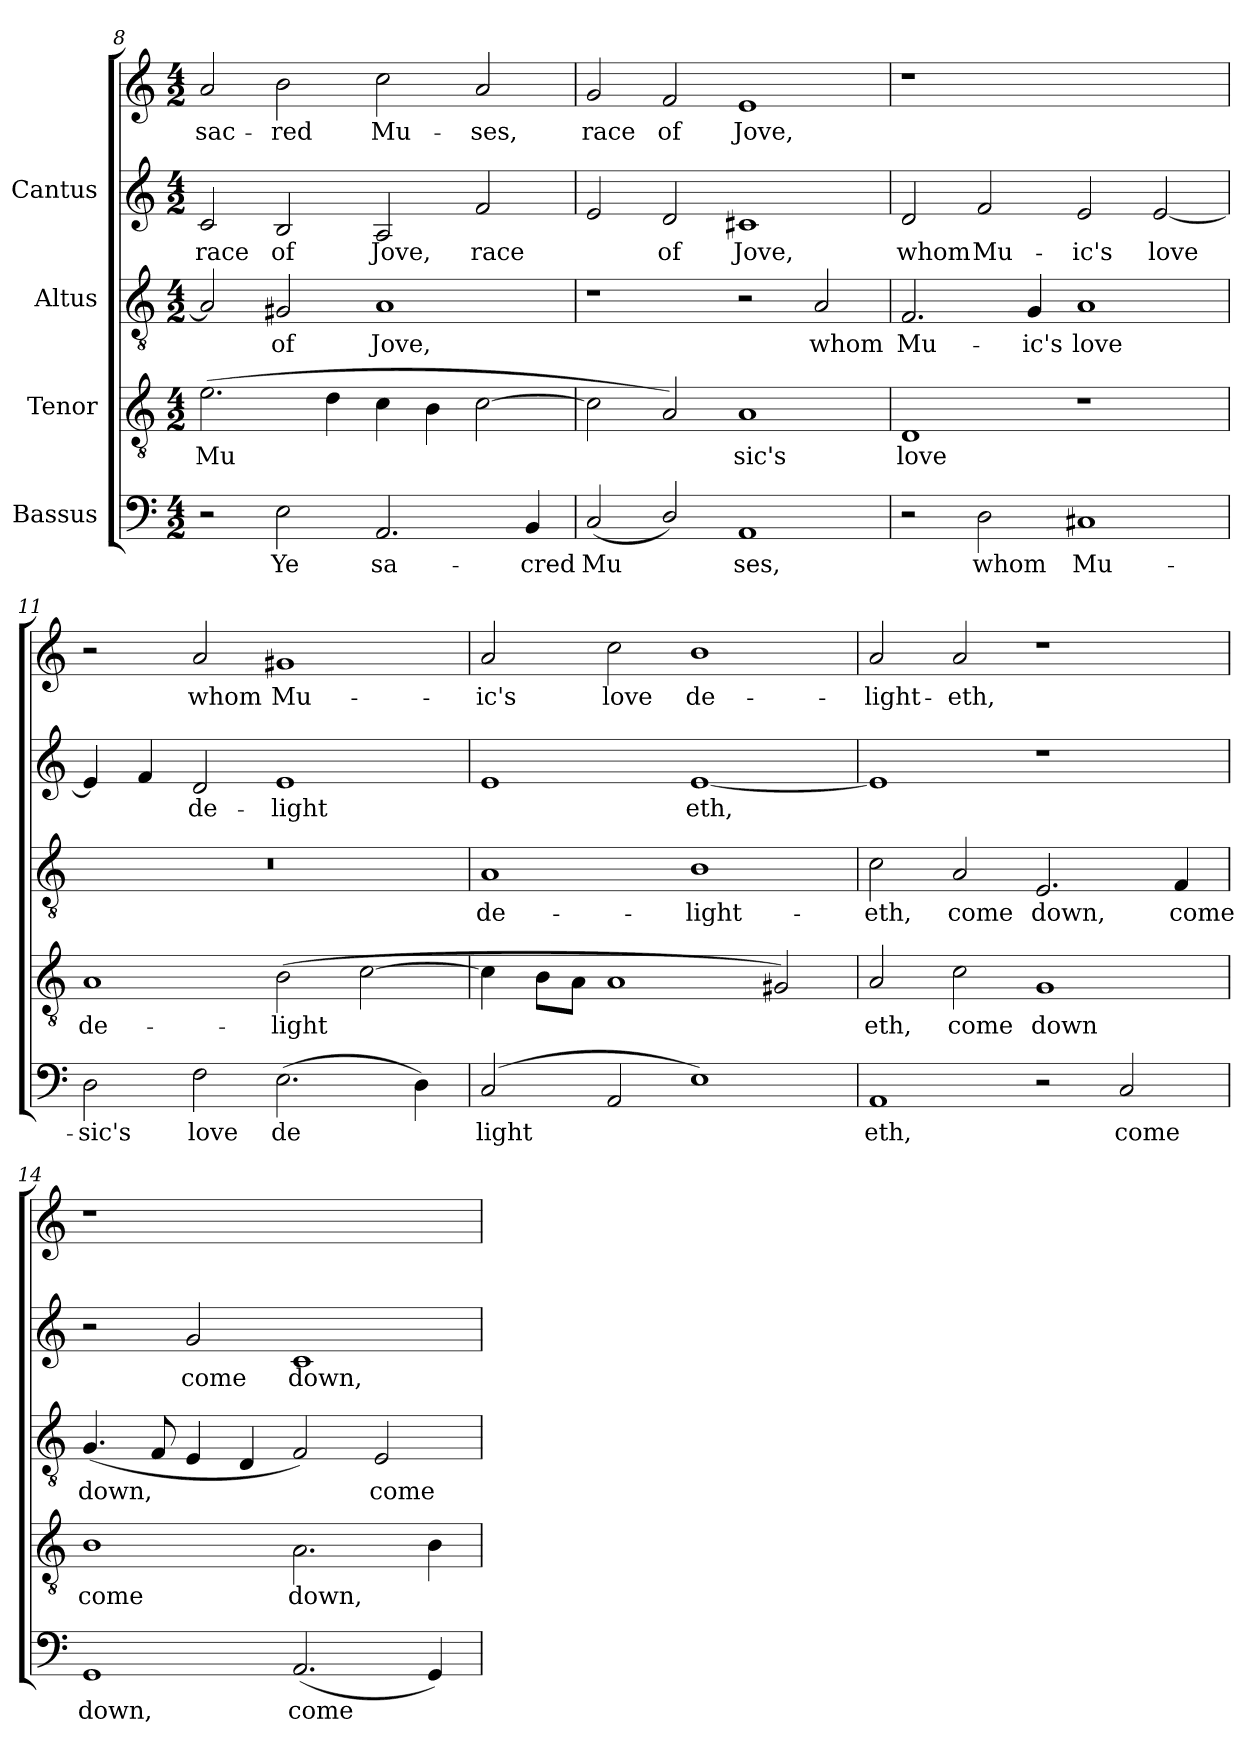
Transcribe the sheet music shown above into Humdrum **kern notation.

**kern	**text	**kern	**text	**kern	**text	**kern	**text	**kern	**text
*part4	*part4	*part3	*part3	*part2	*part2	*part1	*part1	*part1	*part1
*staff5	*staff5	*staff4	*staff4	*staff3	*staff3	*staff2	*staff2	*staff1	*staff1
*I"Bassus	*	*I"Tenor	*	*I"Altus	*	*I"Cantus	*	*	*
*clefF4	*	*clefGv2	*	*clefGv2	*	*clefG2	*	*clefG2	*
*M4/2	*	*M4/2	*	*M4/2	*	*M4/2	*	*M4/2	*
=8	=8	=8	=8	=8	=8	=8	=8	=8	=8
!	!	!	!LO:LY:b:cj	!	!LO:LY:b:cj	!	!LO:LY:b:cj	!	!LO:LY:b:cj
2r	.	(>2.e\	Mu-	2A/]	.	2c/	race	2a/	sac-
!	!LO:LY:b:cj	!	!	!	!LO:LY:b:cj	!	!LO:LY:b:cj	!	!LO:LY:b:cj
2E\	Ye	.	.	2G#X/	of	2B/	of	2b\	-red
!	!	!	!LO:LY:b:cj	!	!	!	!	!	!
.	.	4d\	--	.	.	.	.	.	.
!	!LO:LY:b:cj	!	!LO:LY:b:cj	!	!LO:LY:b:cj	!	!LO:LY:b:cj	!	!LO:LY:b:cj
2.AA/	sa-	4c\	--	1A	Jove,	2A/	Jove,	2cc\	Mu-
!	!	!	!LO:LY:b:cj	!	!	!	!	!	!
.	.	4B\	--	.	.	.	.	.	.
!	!	!	!LO:LY:b:cj	!	!	!	!LO:LY:b:cj	!	!LO:LY:b:cj
.	.	[>2c\	--	.	.	2f/	race	2a/	-ses,
!	!LO:LY:b:cj	!	!	!	!	!	!	!	!
4BB/	-cred	.	.	.	.	.	.	.	.
!!LO:LB:g=z
=9	=9	=9	=9	=9	=9	=9	=9	=9	=9
!	!LO:LY:b:cj	!	!LO:LY:b:cj	!	!	!	!LO:LY:b:cj	!	!LO:LY:b:cj
(<2C/	Mu-	2c\]	-	1r	.	2e/	.	2g/	race
!	!LO:LY:b:cj	!	!LO:LY:b:cj	!	!	!	!LO:LY:b:cj	!	!LO:LY:b:cj
2D/)	-	2A/)	.	.	.	2d/	of	2f/	of
!	!LO:LY:b:cj	!	!LO:LY:b:cj	!	!	!	!LO:LY:b:cj	!	!LO:LY:b:cj
1AA	ses,	1A	sic's	2r	.	1c#X	Jove,	1e	Jove,
!	!	!	!	!	!LO:LY:b:cj	!	!	!	!
.	.	.	.	2A/	whom	.	.	.	.
=10	=10	=10	=10	=10	=10	=10	=10	=10	=10
!	!	!	!LO:LY:b:cj	!	!LO:LY:b:cj	!	!LO:LY:b:cj	!	!
2r	.	1D	love	2.F/	Mu-	2d/	whom	1r	.
!	!LO:LY:b:cj	!	!	!	!	!	!LO:LY:b:cj	!	!
2D\	whom	.	.	.	.	2f/	Mu-	.	.
!	!	!	!	!	!LO:LY:b:cj	!	!	!	!
.	.	.	.	4G/	-ic's	.	.	.	.
!	!LO:LY:b:cj	!	!	!	!LO:LY:b:cj	!	!LO:LY:b:cj	!	!
1C#X	Mu-	1r	.	1A	love	2e/	-ic's	1ryy	.
!	!	!	!	!	!	!	!LO:LY:b:cj	!	!
.	.	.	.	.	.	[<2e/	love	.	.
=11	=11	=11	=11	=11	=11	=11	=11	=11	=11
!	!LO:LY:b:cj	!	!LO:LY:b:cj	!	!	!	!LO:LY:b:cj	!	!
2D\	-sic's	1A	de-	0r	.	4e/]	-	2r	.
!	!	!	!	!	!	!	!LO:LY:b:cj	!	!
.	.	.	.	.	.	4f/	.	.	.
!	!LO:LY:b:cj	!	!	!	!	!	!LO:LY:b:cj	!	!LO:LY:b:cj
2F\	love	.	.	.	.	2d/	de-	2a/	whom
!	!LO:LY:b:cj	!	!LO:LY:b:cj	!	!	!	!LO:LY:b:cj	!	!LO:LY:b:cj
(>2.E\	de-	(>2B\	-light-	.	.	1e	-light-	1g#X	Mu-
!	!	!	!LO:LY:b:cj	!	!	!	!	!	!
.	.	[>2c\	--	.	.	.	.	.	.
!	!LO:LY:b:cj	!	!	!	!	!	!	!	!
4D\)	--	.	.	.	.	.	.	.	.
=12	=12	=12	=12	=12	=12	=12	=12	=12	=12
!	!LO:LY:b:cj	!	!	!	!LO:LY:b:cj	!	!LO:LY:b:cj	!	!LO:LY:b:cj
(<2C/	-light-	4c\]	.	1A	de-	1e	-	2a/	-ic's
.	.	8B\L	.	.	.	.	.	.	.
.	.	8A\J	.	.	.	.	.	.	.
!	!LO:LY:b:cj	!	!	!	!	!	!	!	!LO:LY:b:cj
2AA/	--	1A	.	.	.	.	.	2cc\	love
!	!LO:LY:b:cj	!	!	!	!LO:LY:b:cj	!	!LO:LY:b:cj	!	!LO:LY:b:cj
1E)	--	.	.	1B	-light-	[<1e	eth,	1b	de-
.	.	2G#X/)	.	.	.	.	.	.	.
!!LO:PB:g=z
=13	=13	=13	=13	=13	=13	=13	=13	=13	=13
!	!LO:LY:b:cj	!	!LO:LY:b:cj	!	!LO:LY:b:cj	!	!	!	!LO:LY:b:cj
1AA	-eth,	2A/	-eth,	2c\	-eth,	1e]	.	2a/	light-
!	!	!	!LO:LY:b:cj	!	!LO:LY:b:cj	!	!	!	!LO:LY:b:cj
.	.	2c\	come	2A/	come	.	.	2a/	-eth,
!	!	!	!LO:LY:b:cj	!	!LO:LY:b:cj	!	!	!	!
2r	.	1G	down	2.E/	down,	1r	.	1r	.
!	!LO:LY:b:cj	!	!	!	!	!	!	!	!
2C/	come	.	.	.	.	.	.	.	.
!	!	!	!	!	!LO:LY:b:cj	!	!	!	!
.	.	.	.	4F/	come	.	.	.	.
=14	=14	=14	=14	=14	=14	=14	=14	=14	=14
!	!LO:LY:b:cj	!	!LO:LY:b:cj	!	!LO:LY:b:cj	!	!	!	!
1GG	down,	1B	come	(<4.G/	down,	2r	.	1r	.
!	!	!	!	!	!LO:LY:b:cj	!	!	!	!
.	.	.	.	8F/	.	.	.	.	.
!	!	!	!	!	!LO:LY:b:cj	!	!LO:LY:b:cj	!	!
.	.	.	.	4E/	.	2g/	come	.	.
!	!	!	!	!	!LO:LY:b:cj	!	!	!	!
.	.	.	.	4D/	.	.	.	.	.
!	!LO:LY:b:cj	!	!LO:LY:b:cj	!	!LO:LY:b:cj	!	!LO:LY:b:cj	!	!
(<2.AA/	come	2.A\	down,	2F/)	.	1c	down,	1ryy	.
!	!	!	!	!	!LO:LY:b:cj	!	!	!	!
.	.	.	.	2E/	come	.	.	.	.
!	!LO:LY:b:cj	!	!LO:LY:b:cj	!	!	!	!	!	!
4GG/)	.	4B\	.	.	.	.	.	.	.
=	=	=	=	=	=	=	=	=	=
*-	*-	*-	*-	*-	*-	*-	*-	*-	*-
